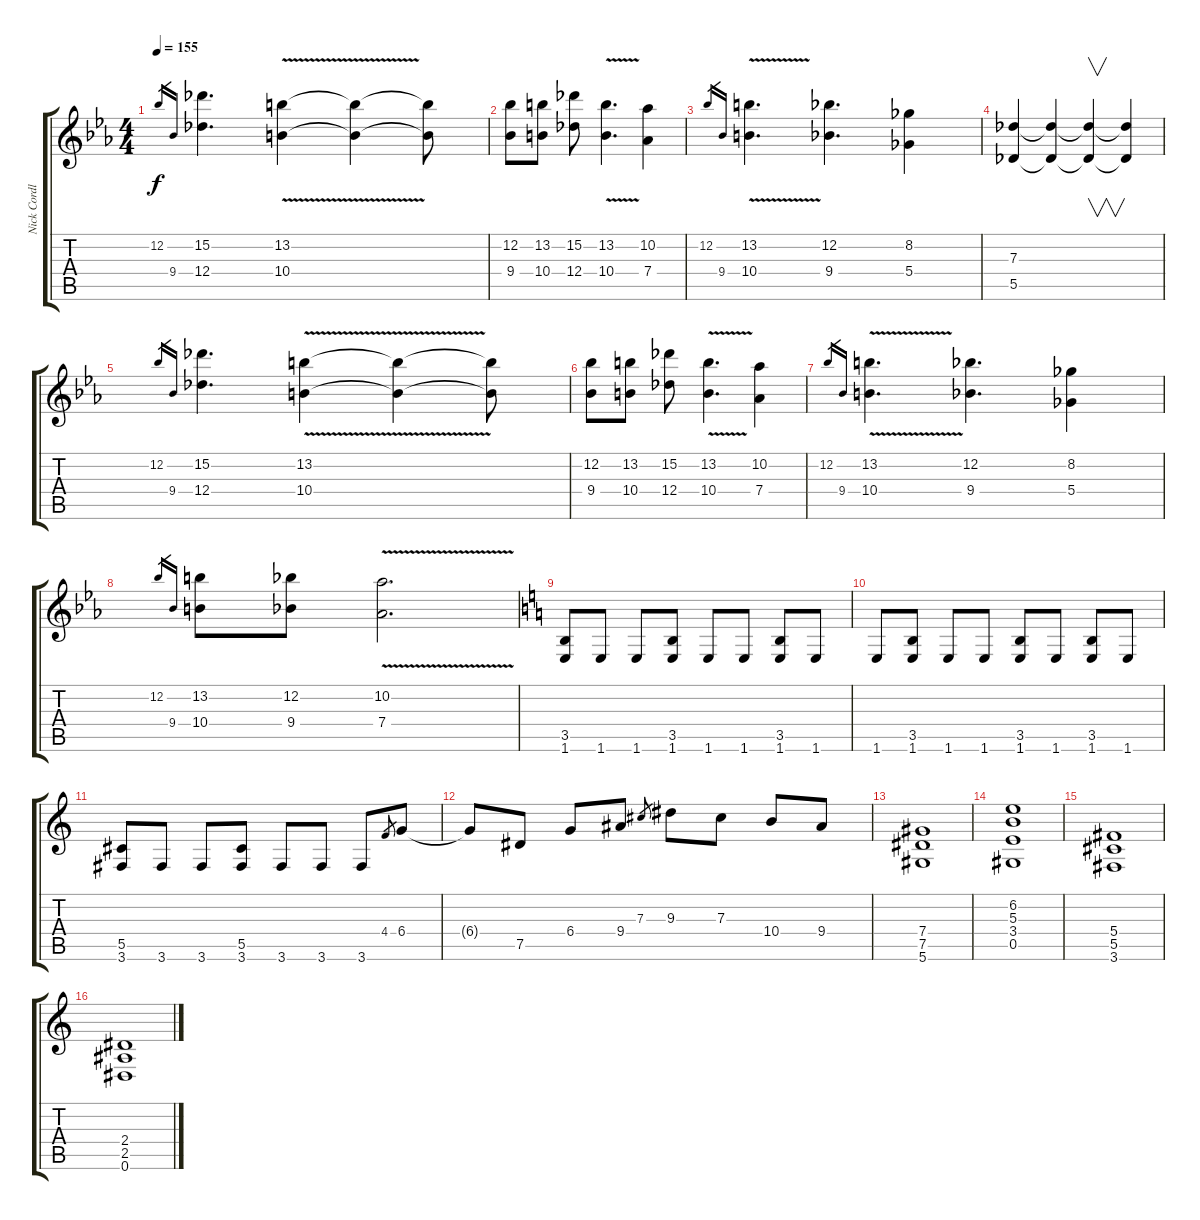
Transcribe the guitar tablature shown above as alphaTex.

\track ("Nick Cordle" "Nick Cordl") {instrument distortionguitar}
\staff {score tabs}
\tuning (Eb4 Bb3 Gb3 Db3 Ab2 Eb2) {hide}
\ts (4 4)
\tempo 155
\clef g2
\ks cminor
12.2.16{gr dy f} 9.4.16{gr} (15.2 12.4).4{d} (13.2{v} 10.4{v}).4 (13.2{t} 10.4{t}).4 (13.2{t} 10.4{t}).8 |
(12.2 9.4).8 (13.2 10.4).8 (15.2 12.4).8 (13.2{v} 10.4{v}).4{d} (10.2 7.4).4 |
12.2.16{gr} 9.4.16{gr} (13.2{v} 10.4{v}).4{d} (12.2 9.4).4{d} (8.2 5.4).4 |
(7.3 5.5).4 (7.3{t} 5.5{t}).4 (7.3{t} 5.5{t}).4{v} (7.3{t} 5.5{t}).4 |
12.2.16{gr} 9.4.16{gr} (15.2 12.4).4{d} (13.2{v} 10.4{v}).4 (13.2{t} 10.4{t}).4 (13.2{t} 10.4{t}).8 |
(12.2 9.4).8 (13.2 10.4).8 (15.2 12.4).8 (13.2{v} 10.4{v}).4{d} (10.2 7.4).4 |
12.2.16{gr} 9.4.16{gr} (13.2{v} 10.4{v}).4{d} (12.2 9.4).4{d} (8.2 5.4).4 |
12.2.16{gr} 9.4.16{gr} (13.2 10.4).8 (12.2 9.4).8 (10.2{v} 7.4{v}).2{d} |
\ks c
(3.5 1.6).8 1.6.8 1.6.8 (3.5 1.6).8 1.6.8 1.6.8 (3.5 1.6).8 1.6.8 |
1.6.8 (3.5 1.6).8 1.6.8 1.6.8 (3.5 1.6).8 1.6.8 (3.5 1.6).8 1.6.8 |
(5.5 3.6).8 3.6.8 3.6.8 (5.5 3.6).8 3.6.8 3.6.8 3.6.8 4.4.8{gr} 6.4.8 |
6.4{t}.8 7.5.8 6.4.8 9.4.8 7.3.8{gr} 9.3.8 7.3.8 10.4.8 9.4.8 |
(7.4 7.5 5.6).1 |
(6.2 5.3 3.4 0.5).1 |
(5.4 5.5 3.6).1 |
(2.4 2.5 0.6).1
